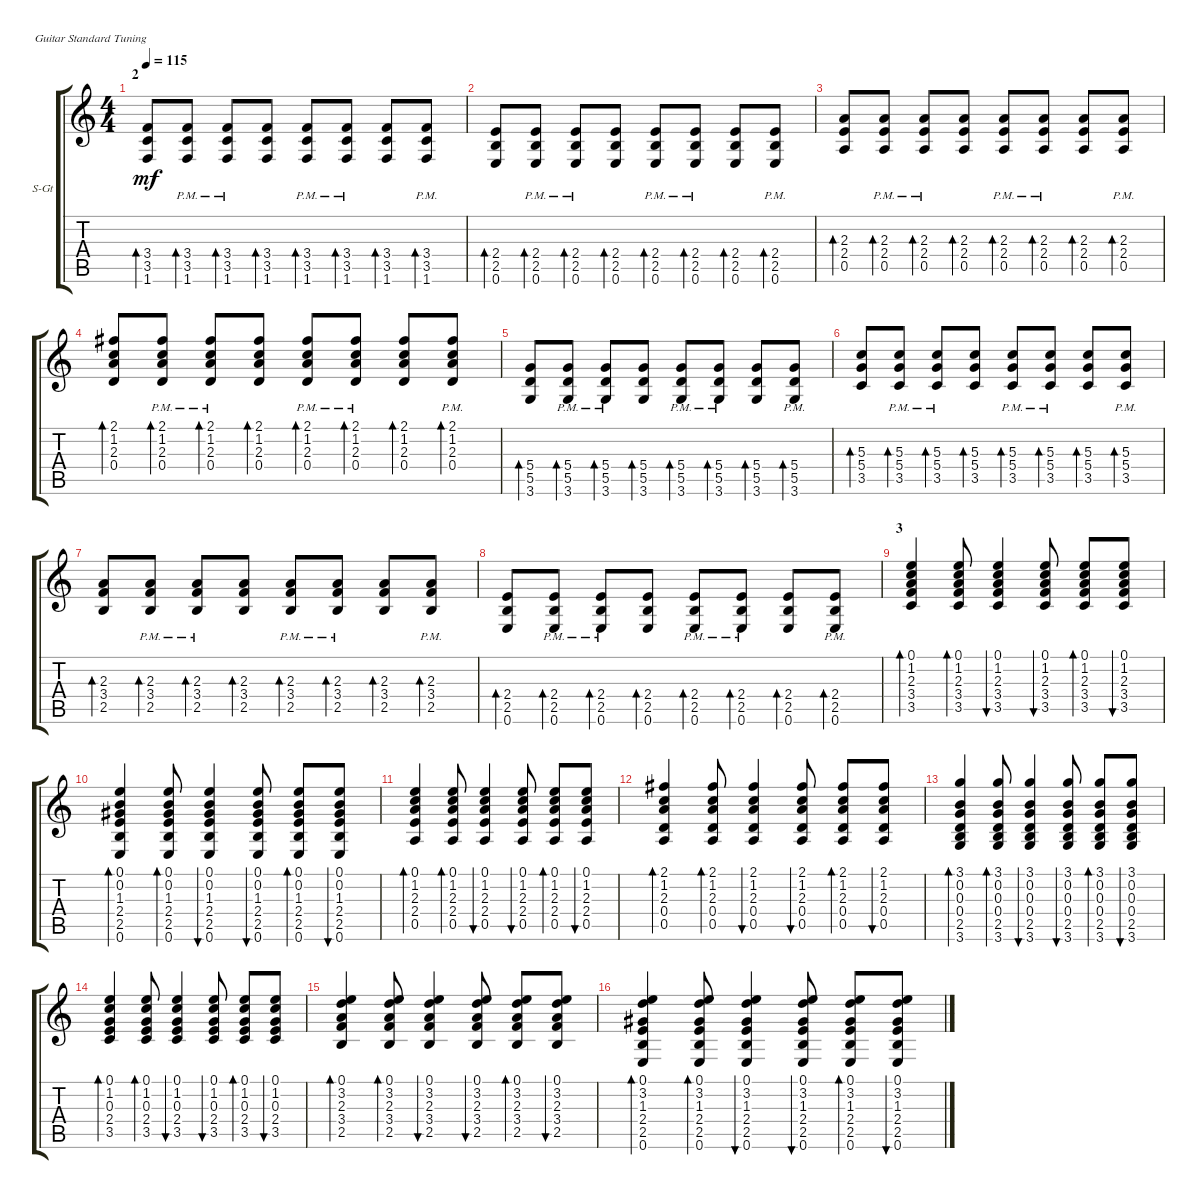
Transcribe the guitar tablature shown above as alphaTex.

\defaultSystemsLayout 4
\bracketExtendMode groupsimilarinstruments
\firstSystemTrackNameOrientation horizontal
\otherSystemsTrackNameOrientation horizontal
\track ("Steel Guitar" "S-Gt") {instrument acousticguitarsteel}
\staff {score tabs}
\tuning (E4 B3 G3 D3 A2 E2)
\ts (4 4)
\section ("" "2")
\tempo 115
\clef g2
\ks aminor
(1.6 3.5 3.4).8{bd 30 dy mf} (1.6{pm} 3.5{pm} 3.4{pm}).8{bd 30} (1.6{pm} 3.5{pm} 3.4{pm}).8{bd 30} (1.6 3.5 3.4).8{bd 30} (1.6{pm} 3.5{pm} 3.4{pm}).8{bd 30} (1.6{pm} 3.5{pm} 3.4{pm}).8{bd 30} (1.6 3.5 3.4).8{bd 30} (1.6{pm} 3.5{pm} 3.4{pm}).8{bd 30} |
(0.6 2.5 2.4).8{bd 30} (0.6{pm} 2.5{pm} 2.4{pm}).8{bd 30} (0.6{pm} 2.5{pm} 2.4{pm}).8{bd 30} (0.6 2.5 2.4).8{bd 30} (0.6{pm} 2.5{pm} 2.4{pm}).8{bd 30} (0.6{pm} 2.5{pm} 2.4{pm}).8{bd 30} (0.6 2.5 2.4).8{bd 30} (0.6{pm} 2.5{pm} 2.4{pm}).8{bd 30} |
(0.5 2.4 2.3).8{bd 30} (0.5{pm} 2.4{pm} 2.3{pm}).8{bd 30} (0.5{pm} 2.4{pm} 2.3{pm}).8{bd 30} (0.5 2.4 2.3).8{bd 30} (0.5{pm} 2.4{pm} 2.3{pm}).8{bd 30} (0.5{pm} 2.4{pm} 2.3{pm}).8{bd 30} (0.5 2.4 2.3).8{bd 30} (0.5{pm} 2.4{pm} 2.3{pm}).8{bd 30} |
(0.4 2.3 1.2 2.1).8{bd 30} (0.4{pm} 2.3{pm} 1.2{pm} 2.1{pm}).8{bd 30} (0.4{pm} 2.3{pm} 1.2{pm} 2.1{pm}).8{bd 30} (0.4 2.3 1.2 2.1).8{bd 30} (0.4{pm} 2.3{pm} 1.2{pm} 2.1{pm}).8{bd 30} (0.4{pm} 2.3{pm} 1.2{pm} 2.1{pm}).8{bd 30} (0.4 2.3 1.2 2.1).8{bd 30} (0.4{pm} 2.3{pm} 1.2{pm} 2.1{pm}).8{bd 30} |
(3.6 5.5 5.4).8{bd 30} (3.6{pm} 5.5{pm} 5.4{pm}).8{bd 30} (3.6{pm} 5.5{pm} 5.4{pm}).8{bd 30} (3.6 5.5 5.4).8{bd 30} (3.6{pm} 5.5{pm} 5.4{pm}).8{bd 30} (3.6{pm} 5.5{pm} 5.4{pm}).8{bd 30} (3.6 5.5 5.4).8{bd 30} (3.6{pm} 5.5{pm} 5.4{pm}).8{bd 30} |
(3.5 5.4 5.3).8{bd 30} (3.5{pm} 5.4{pm} 5.3{pm}).8{bd 30} (3.5{pm} 5.4{pm} 5.3{pm}).8{bd 30} (3.5 5.4 5.3).8{bd 30} (3.5{pm} 5.4{pm} 5.3{pm}).8{bd 30} (3.5{pm} 5.4{pm} 5.3{pm}).8{bd 30} (3.5 5.4 5.3).8{bd 30} (3.5{pm} 5.4{pm} 5.3{pm}).8{bd 30} |
(2.5 3.4 2.3).8{bd 30} (2.5{pm} 3.4{pm} 2.3{pm}).8{bd 30} (2.5{pm} 3.4{pm} 2.3{pm}).8{bd 30} (2.5 3.4 2.3).8{bd 30} (2.5{pm} 3.4{pm} 2.3{pm}).8{bd 30} (2.5{pm} 3.4{pm} 2.3{pm}).8{bd 30} (2.5 3.4 2.3).8{bd 30} (2.5{pm} 3.4{pm} 2.3{pm}).8{bd 30} |
(0.6 2.5 2.4).8{bd 30} (0.6{pm} 2.5{pm} 2.4{pm}).8{bd 30} (0.6{pm} 2.5{pm} 2.4{pm}).8{bd 30} (0.6 2.5 2.4).8{bd 30} (0.6{pm} 2.5{pm} 2.4{pm}).8{bd 30} (0.6{pm} 2.5{pm} 2.4{pm}).8{bd 30} (0.6 2.5 2.4).8{bd 30} (0.6{pm} 2.5{pm} 2.4{pm}).8{bd 30} |
\section ("" "3")
(3.5 3.4 2.3 1.2 0.1).4{bd 30} (3.5 3.4 2.3 1.2 0.1).8{bd 30} (3.5 3.4 2.3 1.2 0.1).4{bu 30} (3.5 3.4 2.3 1.2 0.1).8{bu 30} (3.5 3.4 2.3 1.2 0.1).8{bd 30} (3.5 3.4 2.3 1.2 0.1).8{bu 30} |
(0.6 2.5 2.4 1.3 0.2 0.1).4{bd 30} (0.6 2.5 2.4 1.3 0.2 0.1).8{bd 30} (0.6 2.5 2.4 1.3 0.2 0.1).4{bu 30} (0.6 2.5 2.4 1.3 0.2 0.1).8{bu 30} (0.6 2.5 2.4 1.3 0.2 0.1).8{bd 30} (0.6 2.5 2.4 1.3 0.2 0.1).8{bu 30} |
(0.5 2.4 2.3 1.2 0.1).4{bd 30} (0.5 2.4 2.3 1.2 0.1).8{bd 30} (0.5 2.4 2.3 1.2 0.1).4{bu 30} (0.5 2.4 2.3 1.2 0.1).8{bu 30} (0.5 2.4 2.3 1.2 0.1).8{bd 30} (0.5 2.4 2.3 1.2 0.1).8{bu 30} |
(0.5 0.4 2.3 1.2 2.1).4{bd 30} (0.5 0.4 2.3 1.2 2.1).8{bd 30} (0.5 0.4 2.3 1.2 2.1).4{bu 30} (0.5 0.4 2.3 1.2 2.1).8{bu 30} (0.5 0.4 2.3 1.2 2.1).8{bd 30} (0.5 0.4 2.3 1.2 2.1).8{bu 30} |
(3.6 2.5 0.4 0.3 0.2 3.1).4{bd 30} (3.6 2.5 0.4 0.3 0.2 3.1).8{bd 30} (3.6 2.5 0.4 0.3 0.2 3.1).4{bu 30} (3.6 2.5 0.4 0.3 0.2 3.1).8{bu 30} (3.6 2.5 0.4 0.3 0.2 3.1).8{bd 30} (3.6 2.5 0.4 0.3 0.2 3.1).8{bu 30} |
(3.5 2.4 0.3 1.2 0.1).4{bd 30} (3.5 2.4 0.3 1.2 0.1).8{bd 30} (3.5 2.4 0.3 1.2 0.1).4{bu 30} (3.5 2.4 0.3 1.2 0.1).8{bu 30} (3.5 2.4 0.3 1.2 0.1).8{bd 30} (3.5 2.4 0.3 1.2 0.1).8{bu 30} |
(2.5 3.4 2.3 3.2 0.1).4{bd 30} (2.5 3.4 2.3 3.2 0.1).8{bd 30} (2.5 3.4 2.3 3.2 0.1).4{bu 30} (2.5 3.4 2.3 3.2 0.1).8{bu 30} (2.5 3.4 2.3 3.2 0.1).8{bd 30} (2.5 3.4 2.3 3.2 0.1).8{bu 30} |
(0.6 2.5 2.4 1.3 3.2 0.1).4{bd 30} (0.6 2.5 2.4 1.3 3.2 0.1).8{bd 30} (0.6 2.5 2.4 1.3 3.2 0.1).4{bu 30} (0.6 2.5 2.4 1.3 3.2 0.1).8{bu 30} (0.6 2.5 2.4 1.3 3.2 0.1).8{bd 30} (0.6 2.5 2.4 1.3 3.2 0.1).8{bu 30}
